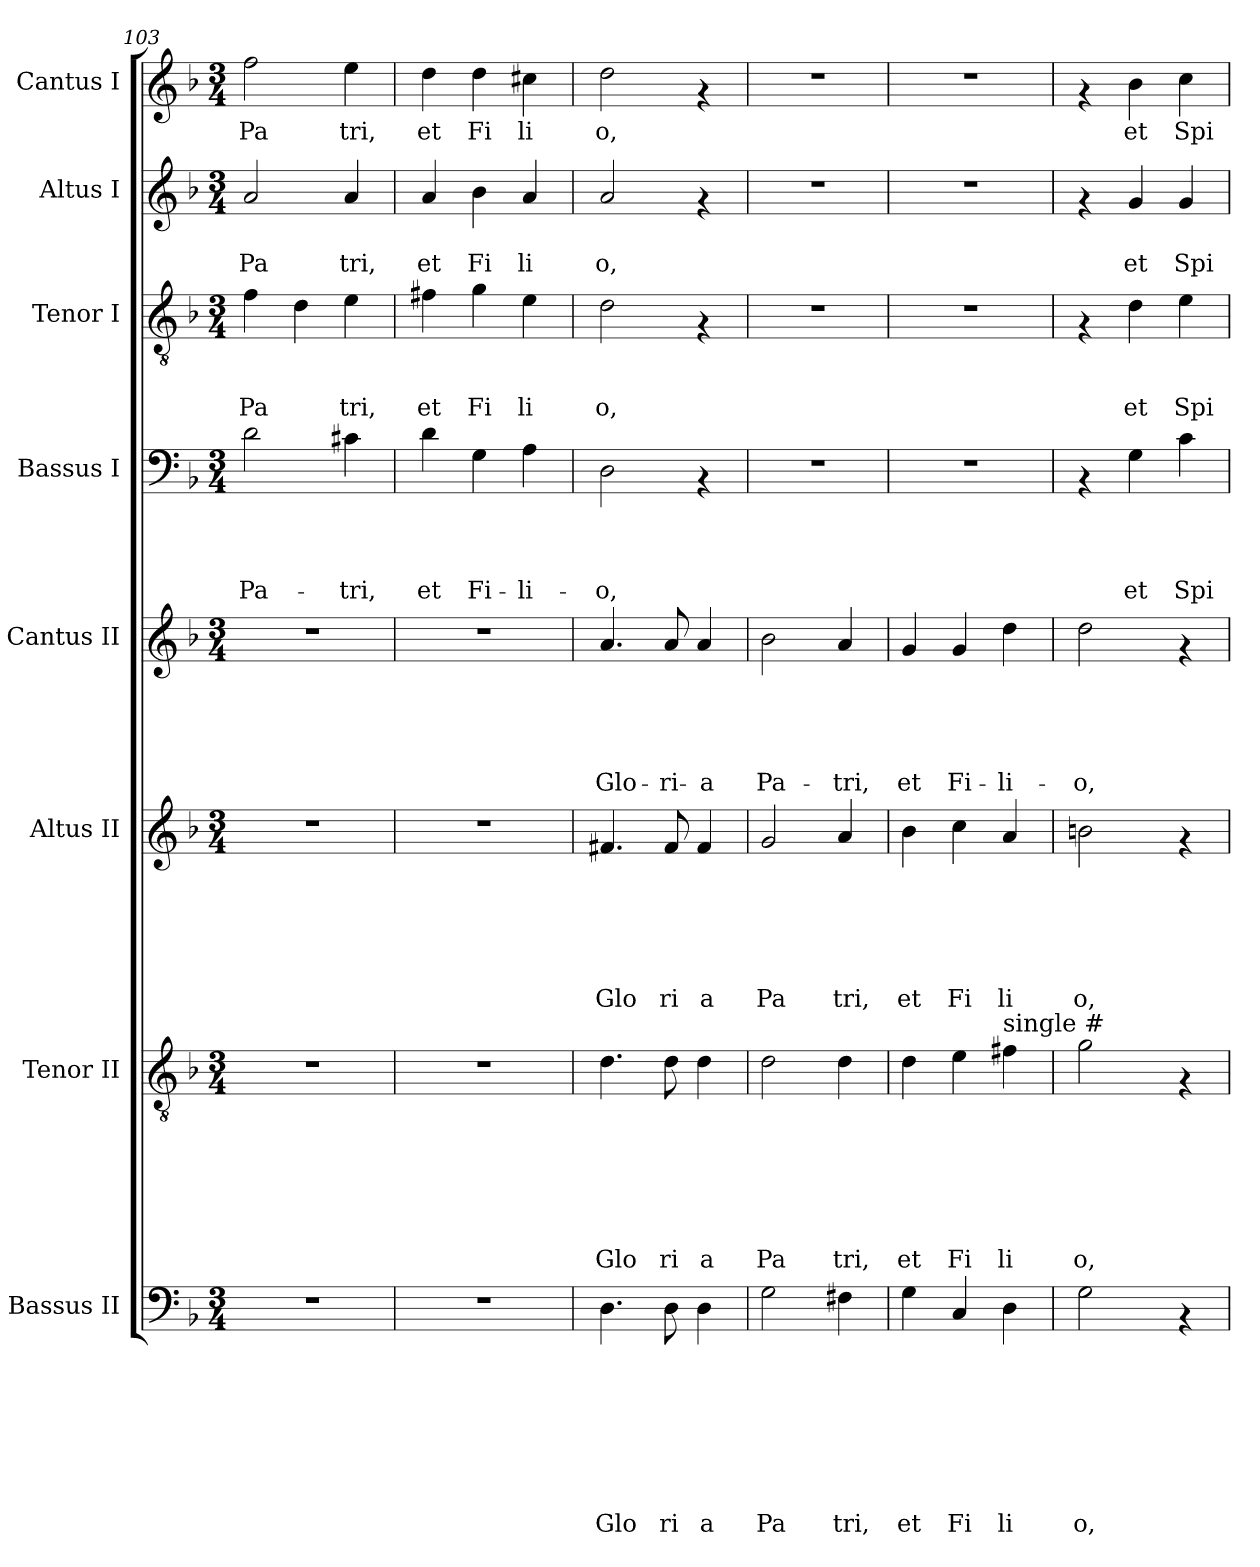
**kern	**text	**text	**text	**text	**text	**text	**text	**text	**kern	**text	**text	**text	**text	**text	**text	**text	**kern	**text	**text	**text	**text	**text	**text	**kern	**text	**text	**text	**text	**text	**kern	**text	**text	**text	**text	**kern	**text	**text	**text	**kern	**text	**text	**kern	**text
*part8	*part8	*part8	*part8	*part8	*part8	*part8	*part8	*part8	*part7	*part7	*part7	*part7	*part7	*part7	*part7	*part7	*part6	*part6	*part6	*part6	*part6	*part6	*part6	*part5	*part5	*part5	*part5	*part5	*part5	*part4	*part4	*part4	*part4	*part4	*part3	*part3	*part3	*part3	*part2	*part2	*part2	*part1	*part1
*staff8	*staff8	*staff8	*staff8	*staff8	*staff8	*staff8	*staff8	*staff8	*staff7	*staff7	*staff7	*staff7	*staff7	*staff7	*staff7	*staff7	*staff6	*staff6	*staff6	*staff6	*staff6	*staff6	*staff6	*staff5	*staff5	*staff5	*staff5	*staff5	*staff5	*staff4	*staff4	*staff4	*staff4	*staff4	*staff3	*staff3	*staff3	*staff3	*staff2	*staff2	*staff2	*staff1	*staff1
*I"Bassus II	*	*	*	*	*	*	*	*	*I"Tenor II	*	*	*	*	*	*	*	*I"Altus II	*	*	*	*	*	*	*I"Cantus II	*	*	*	*	*	*I"Bassus I	*	*	*	*	*I"Tenor I	*	*	*	*I"Altus I	*	*	*I"Cantus I	*
*clefF4	*	*	*	*	*	*	*	*	*clefGv2	*	*	*	*	*	*	*	*clefG2	*	*	*	*	*	*	*clefG2	*	*	*	*	*	*clefF4	*	*	*	*	*clefGv2	*	*	*	*clefG2	*	*	*clefG2	*
*k[b-]	*	*	*	*	*	*	*	*	*k[b-]	*	*	*	*	*	*	*	*k[b-]	*	*	*	*	*	*	*k[b-]	*	*	*	*	*	*k[b-]	*	*	*	*	*k[b-]	*	*	*	*k[b-]	*	*	*k[b-]	*
*F:	*	*	*	*	*	*	*	*	*F:	*	*	*	*	*	*	*	*F:	*	*	*	*	*	*	*F:	*	*	*	*	*	*F:	*	*	*	*	*F:	*	*	*	*F:	*	*	*F:	*
*M3/4	*	*	*	*	*	*	*	*	*M3/4	*	*	*	*	*	*	*	*M3/4	*	*	*	*	*	*	*M3/4	*	*	*	*	*	*M3/4	*	*	*	*	*M3/4	*	*	*	*M3/4	*	*	*M3/4	*
=103	=103	=103	=103	=103	=103	=103	=103	=103	=103	=103	=103	=103	=103	=103	=103	=103	=103	=103	=103	=103	=103	=103	=103	=103	=103	=103	=103	=103	=103	=103	=103	=103	=103	=103	=103	=103	=103	=103	=103	=103	=103	=103	=103
!	!	!	!	!	!	!	!	!	!	!	!	!	!	!	!	!	!	!	!	!	!	!	!	!	!	!	!	!	!	!	!	!	!	!LO:LY:b	!	!	!	!LO:LY:b	!	!	!LO:LY:b	!	!LO:LY:b
2.r	.	.	.	.	.	.	.	.	2.r	.	.	.	.	.	.	.	2.r	.	.	.	.	.	.	2.r	.	.	.	.	.	2d\	.	.	.	Pa-	4f\	.	.	Pa	2a/	.	Pa	2ff\	Pa
.	.	.	.	.	.	.	.	.	.	.	.	.	.	.	.	.	.	.	.	.	.	.	.	.	.	.	.	.	.	.	.	.	.	.	4d\	.	.	.	.	.	.	.	.
!	!	!	!	!	!	!	!	!	!	!	!	!	!	!	!	!	!	!	!	!	!	!	!	!	!	!	!	!	!	!	!	!	!	!LO:LY:b	!	!	!	!LO:LY:b	!	!	!LO:LY:b	!	!LO:LY:b
.	.	.	.	.	.	.	.	.	.	.	.	.	.	.	.	.	.	.	.	.	.	.	.	.	.	.	.	.	.	4c#X\	.	.	.	-tri,	4e\	.	.	tri,	4a/	.	tri,	4ee\	tri,
=104	=104	=104	=104	=104	=104	=104	=104	=104	=104	=104	=104	=104	=104	=104	=104	=104	=104	=104	=104	=104	=104	=104	=104	=104	=104	=104	=104	=104	=104	=104	=104	=104	=104	=104	=104	=104	=104	=104	=104	=104	=104	=104	=104
!	!	!	!	!	!	!	!	!	!	!	!	!	!	!	!	!	!	!	!	!	!	!	!	!	!	!	!	!	!	!	!	!	!	!LO:LY:b	!	!	!	!LO:LY:b	!	!	!LO:LY:b	!	!LO:LY:b
2.r	.	.	.	.	.	.	.	.	2.r	.	.	.	.	.	.	.	2.r	.	.	.	.	.	.	2.r	.	.	.	.	.	4d\	.	.	.	et	4f#X\	.	.	et	4a/	.	et	4dd\	et
!	!	!	!	!	!	!	!	!	!	!	!	!	!	!	!	!	!	!	!	!	!	!	!	!	!	!	!	!	!	!	!	!	!	!LO:LY:b	!	!	!	!LO:LY:b	!	!	!LO:LY:b	!	!LO:LY:b
.	.	.	.	.	.	.	.	.	.	.	.	.	.	.	.	.	.	.	.	.	.	.	.	.	.	.	.	.	.	4G\	.	.	.	Fi-	4g\	.	.	Fi	4b-\	.	Fi	4dd\	Fi
!	!	!	!	!	!	!	!	!	!	!	!	!	!	!	!	!	!	!	!	!	!	!	!	!	!	!	!	!	!	!	!	!	!	!LO:LY:b	!	!	!	!LO:LY:b	!	!	!LO:LY:b	!	!LO:LY:b
.	.	.	.	.	.	.	.	.	.	.	.	.	.	.	.	.	.	.	.	.	.	.	.	.	.	.	.	.	.	4A\	.	.	.	-li-	4e\	.	.	li	4a/	.	li	4cc#X\	li
=105	=105	=105	=105	=105	=105	=105	=105	=105	=105	=105	=105	=105	=105	=105	=105	=105	=105	=105	=105	=105	=105	=105	=105	=105	=105	=105	=105	=105	=105	=105	=105	=105	=105	=105	=105	=105	=105	=105	=105	=105	=105	=105	=105
!	!	!	!	!	!	!	!	!LO:LY:b	!	!	!	!	!	!	!	!LO:LY:b	!	!	!	!	!	!	!LO:LY:b	!	!	!	!	!	!LO:LY:b	!	!	!	!	!LO:LY:b	!	!	!	!LO:LY:b	!	!	!LO:LY:b	!	!LO:LY:b
4.D\	.	.	.	.	.	.	.	Glo	4.d\	.	.	.	.	.	.	Glo	4.f#X/	.	.	.	.	.	Glo	4.a/	.	.	.	.	Glo-	2D\	.	.	.	-o,	2d\	.	.	o,	2a/	.	o,	2dd\	o,
!	!	!	!	!	!	!	!	!LO:LY:b	!	!	!	!	!	!	!	!LO:LY:b	!	!	!	!	!	!	!LO:LY:b	!	!	!	!	!	!LO:LY:b	!	!	!	!	!	!	!	!	!	!	!	!	!	!
8D\	.	.	.	.	.	.	.	ri	8d\	.	.	.	.	.	.	ri	8f#/	.	.	.	.	.	ri	8a/	.	.	.	.	-ri-	.	.	.	.	.	.	.	.	.	.	.	.	.	.
!	!	!	!	!	!	!	!	!LO:LY:b	!	!	!	!	!	!	!	!LO:LY:b	!	!	!	!	!	!	!LO:LY:b	!	!	!	!	!	!LO:LY:b	!	!	!	!	!	!	!	!	!	!	!	!	!	!
4D\	.	.	.	.	.	.	.	a	4d\	.	.	.	.	.	.	a	4f#/	.	.	.	.	.	a	4a/	.	.	.	.	-a	4rAA	.	.	.	.	4rF	.	.	.	4rf	.	.	4rf	.
=106	=106	=106	=106	=106	=106	=106	=106	=106	=106	=106	=106	=106	=106	=106	=106	=106	=106	=106	=106	=106	=106	=106	=106	=106	=106	=106	=106	=106	=106	=106	=106	=106	=106	=106	=106	=106	=106	=106	=106	=106	=106	=106	=106
!	!	!	!	!	!	!	!	!LO:LY:b	!	!	!	!	!	!	!	!LO:LY:b	!	!	!	!	!	!	!LO:LY:b	!	!	!	!	!	!LO:LY:b	!	!	!	!	!	!	!	!	!	!	!	!	!	!
2G\	.	.	.	.	.	.	.	Pa	2d\	.	.	.	.	.	.	Pa	2g/	.	.	.	.	.	Pa	2b-\	.	.	.	.	Pa-	2.r	.	.	.	.	2.r	.	.	.	2.r	.	.	2.r	.
!	!	!	!	!	!	!	!	!LO:LY:b	!	!	!	!	!	!	!	!LO:LY:b	!	!	!	!	!	!	!LO:LY:b	!	!	!	!	!	!LO:LY:b	!	!	!	!	!	!	!	!	!	!	!	!	!	!
4F#X\	.	.	.	.	.	.	.	tri,	4d\	.	.	.	.	.	.	tri,	4a/	.	.	.	.	.	tri,	4a/	.	.	.	.	-tri,	.	.	.	.	.	.	.	.	.	.	.	.	.	.
=107	=107	=107	=107	=107	=107	=107	=107	=107	=107	=107	=107	=107	=107	=107	=107	=107	=107	=107	=107	=107	=107	=107	=107	=107	=107	=107	=107	=107	=107	=107	=107	=107	=107	=107	=107	=107	=107	=107	=107	=107	=107	=107	=107
!	!	!	!	!	!	!	!	!LO:LY:b	!	!	!	!	!	!	!	!LO:LY:b	!	!	!	!	!	!	!LO:LY:b	!	!	!	!	!	!LO:LY:b	!	!	!	!	!	!	!	!	!	!	!	!	!	!
4G\	.	.	.	.	.	.	.	et	4d\	.	.	.	.	.	.	et	4b-\	.	.	.	.	.	et	4g/	.	.	.	.	et	2.r	.	.	.	.	2.r	.	.	.	2.r	.	.	2.r	.
!	!	!	!	!	!	!	!	!LO:LY:b	!	!	!	!	!	!	!	!LO:LY:b	!	!	!	!	!	!	!LO:LY:b	!	!	!	!	!	!LO:LY:b	!	!	!	!	!	!	!	!	!	!	!	!	!	!
4C/	.	.	.	.	.	.	.	Fi	4e\	.	.	.	.	.	.	Fi	4cc\	.	.	.	.	.	Fi	4g/	.	.	.	.	Fi-	.	.	.	.	.	.	.	.	.	.	.	.	.	.
!	!	!	!	!	!	!	!	!	!LO:TX:a:t=single #	!	!	!	!	!	!	!	!	!	!	!	!	!	!	!	!	!	!	!	!	!	!	!	!	!	!	!	!	!	!	!	!	!	!
!	!	!	!	!	!	!	!	!LO:LY:b	!	!	!	!	!	!	!	!LO:LY:b	!	!	!	!	!	!	!LO:LY:b	!	!	!	!	!	!LO:LY:b	!	!	!	!	!	!	!	!	!	!	!	!	!	!
4D\	.	.	.	.	.	.	.	li	4f#\	.	.	.	.	.	.	li	4a/	.	.	.	.	.	li	4dd\	.	.	.	.	-li-	.	.	.	.	.	.	.	.	.	.	.	.	.	.
=108	=108	=108	=108	=108	=108	=108	=108	=108	=108	=108	=108	=108	=108	=108	=108	=108	=108	=108	=108	=108	=108	=108	=108	=108	=108	=108	=108	=108	=108	=108	=108	=108	=108	=108	=108	=108	=108	=108	=108	=108	=108	=108	=108
!	!	!	!	!	!	!	!	!LO:LY:b	!	!	!	!	!	!	!	!LO:LY:b	!	!	!	!	!	!	!LO:LY:b	!	!	!	!	!	!LO:LY:b	!	!	!	!	!	!	!	!	!	!	!	!	!	!
2G\	.	.	.	.	.	.	.	o,	2g\	.	.	.	.	.	.	o,	2bn\	.	.	.	.	.	o,	2dd\	.	.	.	.	-o,	4rAA	.	.	.	.	4rF	.	.	.	4rf	.	.	4rf	.
!	!	!	!	!	!	!	!	!	!	!	!	!	!	!	!	!	!	!	!	!	!	!	!	!	!	!	!	!	!	!	!	!	!	!LO:LY:b	!	!	!	!LO:LY:b	!	!	!LO:LY:b	!	!LO:LY:b
.	.	.	.	.	.	.	.	.	.	.	.	.	.	.	.	.	.	.	.	.	.	.	.	.	.	.	.	.	.	4G\	.	.	.	et	4d\	.	.	et	4g/	.	et	4b-\	et
!	!	!	!	!	!	!	!	!	!	!	!	!	!	!	!	!	!	!	!	!	!	!	!	!	!	!	!	!	!	!	!	!	!	!LO:LY:b	!	!	!	!LO:LY:b	!	!	!LO:LY:b	!	!LO:LY:b
4rAA	.	.	.	.	.	.	.	.	4rF	.	.	.	.	.	.	.	4rf	.	.	.	.	.	.	4rf	.	.	.	.	.	4c\	.	.	.	Spi-	4e\	.	.	Spi	4g/	.	Spi	4cc\	Spi
=	=	=	=	=	=	=	=	=	=	=	=	=	=	=	=	=	=	=	=	=	=	=	=	=	=	=	=	=	=	=	=	=	=	=	=	=	=	=	=	=	=	=	=
*-	*-	*-	*-	*-	*-	*-	*-	*-	*-	*-	*-	*-	*-	*-	*-	*-	*-	*-	*-	*-	*-	*-	*-	*-	*-	*-	*-	*-	*-	*-	*-	*-	*-	*-	*-	*-	*-	*-	*-	*-	*-	*-	*-
